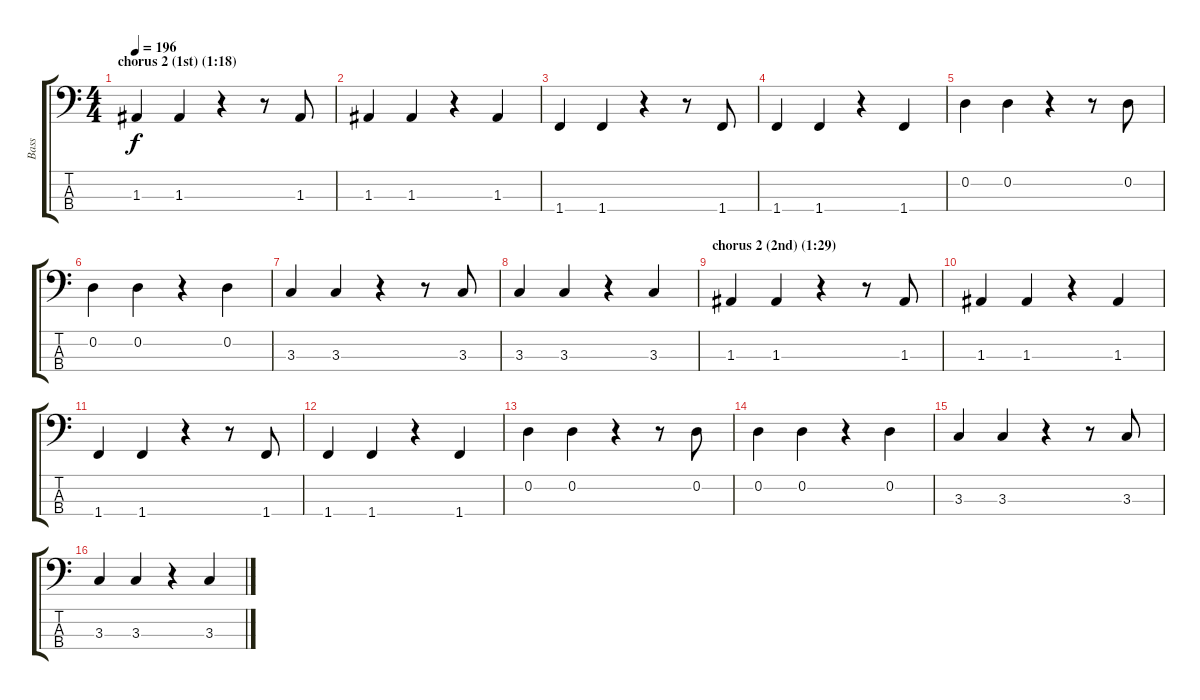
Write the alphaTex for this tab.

\track ("Bass" "Bass") {instrument electricbassfinger}
\staff {score tabs}
\tuning (G2 D2 A1 E1) {hide}
\ts (4 4)
\section ("" "chorus 2 (1st) (1:18)")
\tempo 196
\clef f4
\ks c
1.3.4{dy f} 1.3.4 r.4 r.8 1.3.8 |
1.3.4 1.3.4 r.4 1.3.4 |
1.4.4 1.4.4 r.4 r.8 1.4.8 |
1.4.4 1.4.4 r.4 1.4.4 |
0.2.4 0.2.4 r.4 r.8 0.2.8 |
0.2.4 0.2.4 r.4 0.2.4 |
3.3.4 3.3.4 r.4 r.8 3.3.8 |
3.3.4 3.3.4 r.4 3.3.4 |
\section ("" "chorus 2 (2nd) (1:29)")
1.3.4 1.3.4 r.4 r.8 1.3.8 |
1.3.4 1.3.4 r.4 1.3.4 |
1.4.4 1.4.4 r.4 r.8 1.4.8 |
1.4.4 1.4.4 r.4 1.4.4 |
0.2.4 0.2.4 r.4 r.8 0.2.8 |
0.2.4 0.2.4 r.4 0.2.4 |
3.3.4 3.3.4 r.4 r.8 3.3.8 |
3.3.4 3.3.4 r.4 3.3.4
